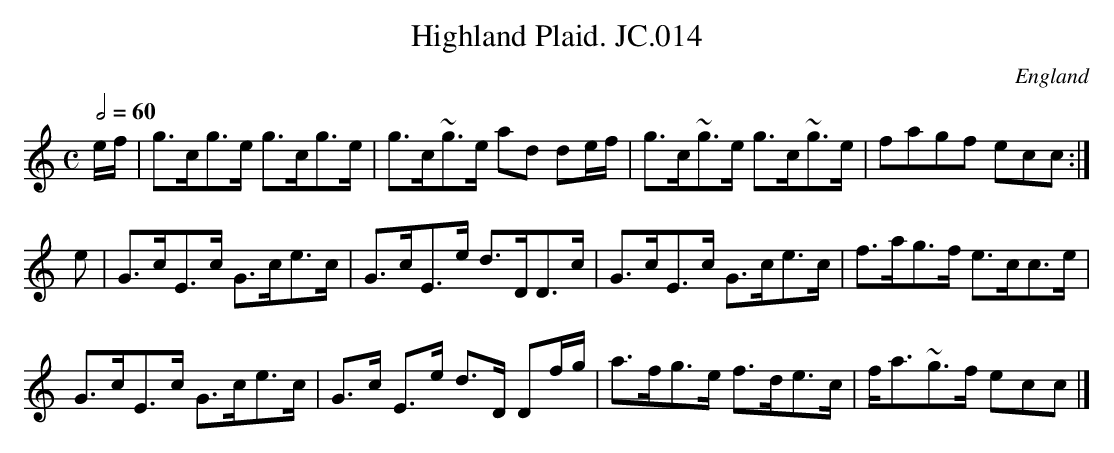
X:1
T:Highland Plaid. JC.014
L:1/8
M:C
O:England
Q:2/4=60
K:C
e/f/|\
g>cg>e g>cg>e|g>c~g>e ad de/f/|\
g>c~g>e g>c~g>e|fagf ecc:|!
e|G>cE>c G>ce>c|G>cE>e d>DD>c|\
G>cE>c G>ce>c|f>ag>f e>cc>e|!
G>cE>c G>ce>c|G>c E>e d>D Df/g/|\
a>fg>e f>de>c|f<a~g>f ecc|]
